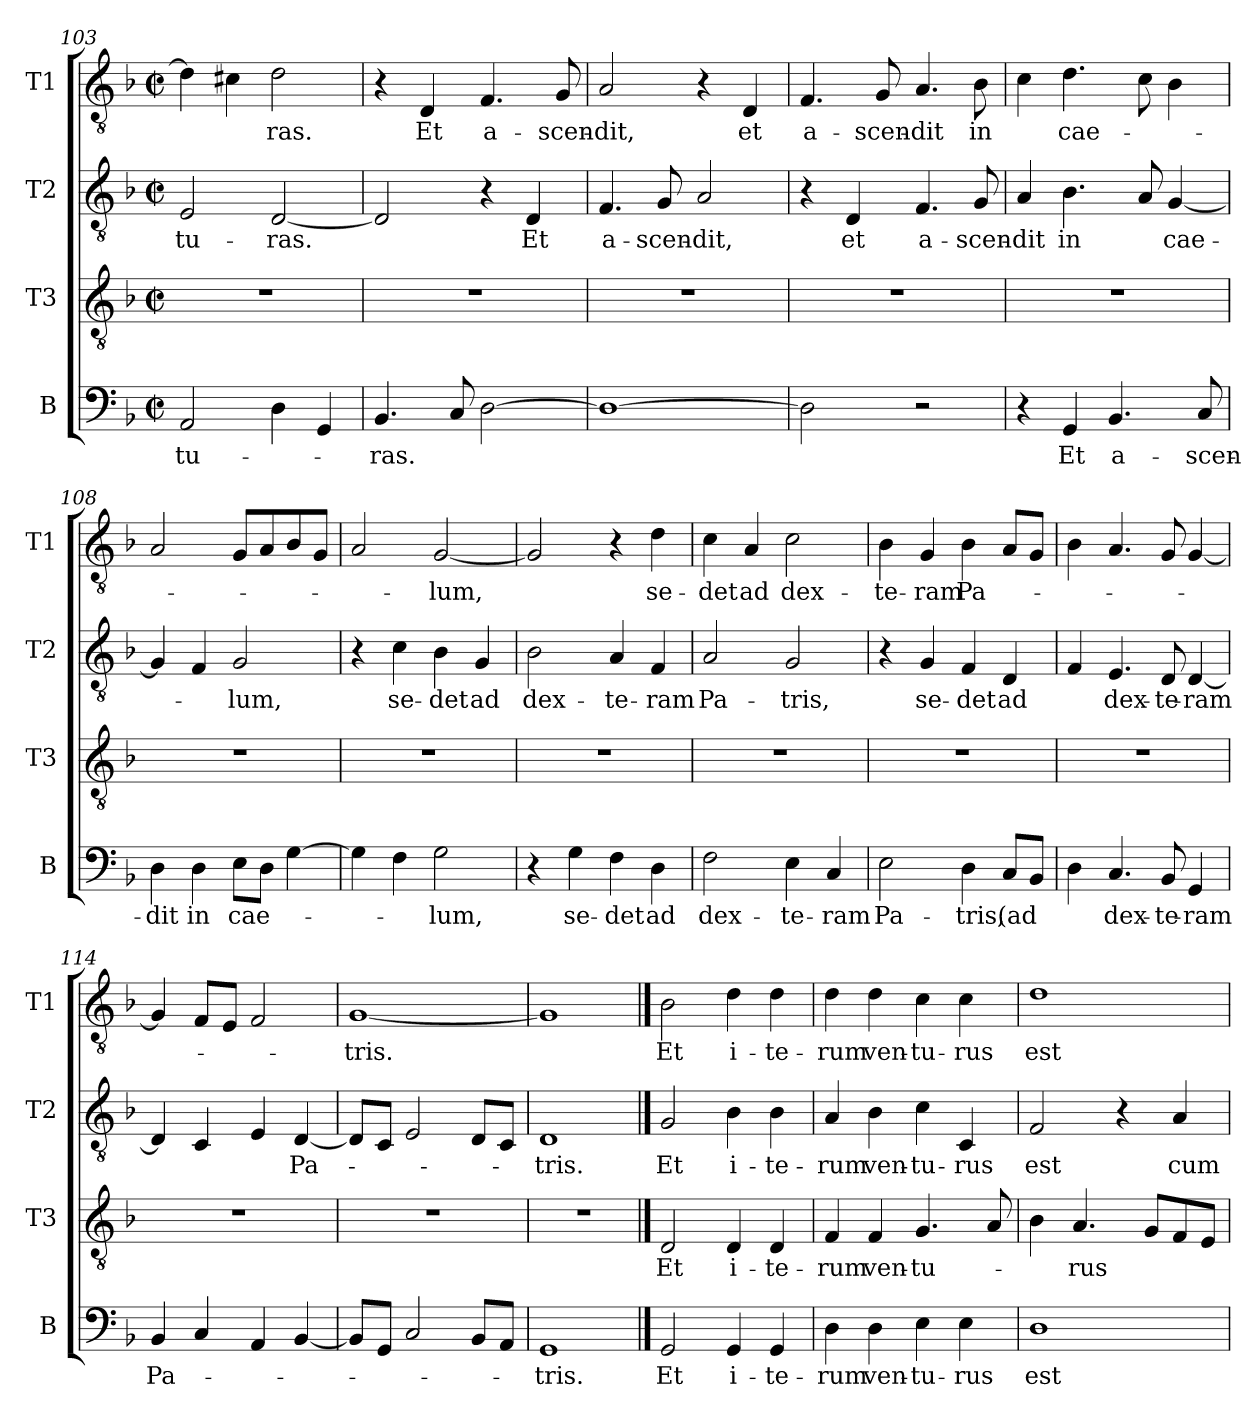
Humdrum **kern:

**kern	**text	**kern	**text	**kern	**text	**kern	**text
*part4	*part4	*part3	*part3	*part2	*part2	*part1	*part1
*staff4	*staff4	*staff3	*staff3	*staff2	*staff2	*staff1	*staff1
*I"B	*	*I"T3	*	*I"T2	*	*I"T1	*
*I'B	*	*I'T3	*	*I'T2	*	*I'T1	*
*clefF4	*	*clefGv2	*	*clefGv2	*	*clefGv2	*
*k[b-]	*	*k[b-]	*	*k[b-]	*	*k[b-]	*
*M2/2	*	*M2/2	*	*M2/2	*	*M2/2	*
*met(c|)	*	*met(c|)	*	*met(c|)	*	*met(c|)	*
=103	=103	=103	=103	=103	=103	=103	=103
!	!LO:LY:b	!	!	!	!LO:LY:b	!	!
2AA/	-tu-	1r	.	2E/	-tu-	4d\]	.
.	.	.	.	.	.	4c#X\	.
!	!	!	!	!	!LO:LY:b	!	!LO:LY:b
4D\	.	.	.	[2D/	-ras.	2d\	-ras.
4GG/	.	.	.	.	.	.	.
=104	=104	=104	=104	=104	=104	=104	=104
!	!LO:LY:b	!	!	!	!	!	!
4.BB-/	-ras.	1r	.	2D/]	.	4r	.
!	!	!	!	!	!	!	!LO:LY:b
.	.	.	.	.	.	4D/	Et
8C/	.	.	.	.	.	.	.
!	!	!	!	!	!	!	!LO:LY:b
[2D\	.	.	.	4r	.	4.F/	a-
!	!	!	!	!	!LO:LY:b	!	!
.	.	.	.	4D/	Et	.	.
!	!	!	!	!	!	!	!LO:LY:b
.	.	.	.	.	.	8G/	-scen-
=105	=105	=105	=105	=105	=105	=105	=105
!	!	!	!	!	!LO:LY:b	!	!LO:LY:b
1D_	.	1r	.	4.F/	a-	2A/	-dit,
!	!	!	!	!	!LO:LY:b	!	!
.	.	.	.	8G/	-scen-	.	.
!	!	!	!	!	!LO:LY:b	!	!
.	.	.	.	2A/	-dit,	4r	.
!	!	!	!	!	!	!	!LO:LY:b
.	.	.	.	.	.	4D/	et
!!LO:LB:g=z
=106	=106	=106	=106	=106	=106	=106	=106
!	!	!	!	!	!	!	!LO:LY:b
2D\]	.	1r	.	4r	.	4.F/	a-
!	!	!	!	!	!LO:LY:b	!	!
.	.	.	.	4D/	et	.	.
!	!	!	!	!	!	!	!LO:LY:b
.	.	.	.	.	.	8G/	-scen-
!	!	!	!	!	!LO:LY:b	!	!LO:LY:b
2r	.	.	.	4.F/	a-	4.A/	-dit
!	!	!	!	!	!LO:LY:b	!	!LO:LY:b
.	.	.	.	8G/	-scen-	8B-\	in
=107	=107	=107	=107	=107	=107	=107	=107
!	!	!	!	!	!LO:LY:b	!	!
4r	.	1r	.	4A/	-dit	4c\	.
!	!LO:LY:b	!	!	!	!LO:LY:b	!	!LO:LY:b
4GG/	Et	.	.	4.B-\	in	4.d\	cae-
!	!LO:LY:b	!	!	!	!	!	!
4.BB-/	a-	.	.	.	.	.	.
.	.	.	.	8A/	.	8c\	.
!	!	!	!	!	!LO:LY:b	!	!
.	.	.	.	[4G/	cae-	4B-\	.
!	!LO:LY:b	!	!	!	!	!	!
8C/	-scen-	.	.	.	.	.	.
=108	=108	=108	=108	=108	=108	=108	=108
!	!LO:LY:b	!	!	!	!	!	!
4D\	-dit	1r	.	4G/]	.	2A/	.
!	!LO:LY:b	!	!	!	!	!	!
4D\	in	.	.	4F/	.	.	.
!	!LO:LY:b	!	!	!	!LO:LY:b	!	!
8E\L	cae-	.	.	2G/	-lum,	8G/L	.
8D\J	.	.	.	.	.	8A/	.
[4G\	.	.	.	.	.	8B-/	.
.	.	.	.	.	.	8G/J	.
=109	=109	=109	=109	=109	=109	=109	=109
4G\]	.	1r	.	4r	.	2A/	.
!	!	!	!	!	!LO:LY:b	!	!
4F\	.	.	.	4c\	se-	.	.
!	!LO:LY:b	!	!	!	!LO:LY:b	!	!LO:LY:b
2G\	lum,	.	.	4B-\	-det	[2G/	-lum,
!	!	!	!	!	!LO:LY:b	!	!
.	.	.	.	4G/	ad	.	.
=110	=110	=110	=110	=110	=110	=110	=110
!	!	!	!	!	!LO:LY:b	!	!
4r	.	1r	.	2B-\	dex-	2G/]	.
!	!LO:LY:b	!	!	!	!	!	!
4G\	se-	.	.	.	.	.	.
!	!LO:LY:b	!	!	!	!LO:LY:b	!	!
4F\	-det	.	.	4A/	-te-	4r	.
!	!LO:LY:b	!	!	!	!LO:LY:b	!	!LO:LY:b
4D\	ad	.	.	4F/	-ram	4d\	se-
!!LO:PB:g=z
=111	=111	=111	=111	=111	=111	=111	=111
!	!LO:LY:b	!	!	!	!LO:LY:b	!	!LO:LY:b
2F\	dex-	1r	.	2A/	Pa-	4c\	-det
!	!	!	!	!	!	!	!LO:LY:b
.	.	.	.	.	.	4A/	ad
!	!LO:LY:b	!	!	!	!LO:LY:b	!	!LO:LY:b
4E\	-te-	.	.	2G/	-tris,	2c\	dex-
!	!LO:LY:b	!	!	!	!	!	!
4C/	-ram	.	.	.	.	.	.
=112	=112	=112	=112	=112	=112	=112	=112
!	!LO:LY:b	!	!	!	!	!	!LO:LY:b
2E\	Pa-	1r	.	4r	.	4B-\	-te-
!	!	!	!	!	!LO:LY:b	!	!LO:LY:b
.	.	.	.	4G/	se-	4G/	-ram
!	!LO:LY:b	!	!	!	!LO:LY:b	!	!LO:LY:b
4D\	tris,	.	.	4F/	-det	4B-\	Pa-
!	!LO:LY:b	!	!	!	!LO:LY:b	!	!
8C/L	(ad	.	.	4D/	ad	8A/L	.
8BB-/J	.	.	.	.	.	8G/J	.
=113	=113	=113	=113	=113	=113	=113	=113
4D\	.	1r	.	4F/	.	4B-\	.
!	!LO:LY:b	!	!	!	!LO:LY:b	!	!
4.C/	dex-	.	.	4.E/	dex-	4.A/	.
!	!LO:LY:b	!	!	!	!LO:LY:b	!	!
8BB-/	-te-	.	.	8D/	-te-	8G/	.
!	!LO:LY:b	!	!	!	!LO:LY:b	!	!
4GG/	-ram	.	.	[4D/	-ram	[4G/	.
=114	=114	=114	=114	=114	=114	=114	=114
!	!LO:LY:b	!	!	!	!	!	!
4BB-/	Pa-	1r	.	4D/]	.	4G/]	.
4C/	.	.	.	4C/	.	8F/L	.
.	.	.	.	.	.	8E/J	.
4AA/	.	.	.	4E/	.	2F/	.
!	!	!	!	!	!LO:LY:b	!	!
[4BB-/	.	.	.	[4D/	Pa-	.	.
=115	=115	=115	=115	=115	=115	=115	=115
*	*	*	*	*	*	*MM96	*
!	!	!	!	!	!	!	!LO:LY:b
8BB-/L]	.	1r	.	8D/L]	.	[1G	-tris.
8GG/J	.	.	.	8C/J	.	.	.
2C/	.	.	.	2E/	.	.	.
8BB-/L	.	.	.	8D/L	.	.	.
8AA/J	.	.	.	8C/J	.	.	.
!!LO:LB:g=z
=116	=116	=116	=116	=116	=116	=116	=116
!	!LO:LY:b	!	!	!	!LO:LY:b	!	!
1GG	-tris.	1r	.	1D	-tris.	1G]	.
==117	==117	==117	==117	==117	==117	==117	==117
*	*	*	*	*	*	*MM110	*
!	!LO:LY:b	!	!LO:LY:b	!	!LO:LY:b	!	!LO:LY:b
2GG/	Et	2D/	Et	2G/	Et	2B-\	Et
!	!LO:LY:b	!	!LO:LY:b	!	!LO:LY:b	!	!LO:LY:b
4GG/	i-	4D/	i-	4B-\	i-	4d\	i-
!	!LO:LY:b	!	!LO:LY:b	!	!LO:LY:b	!	!LO:LY:b
4GG/	-te-	4D/	-te-	4B-\	-te-	4d\	-te-
=118	=118	=118	=118	=118	=118	=118	=118
!	!LO:LY:b	!	!LO:LY:b	!	!LO:LY:b	!	!LO:LY:b
4D\	-rum	4F/	-rum	4A/	-rum	4d\	-rum
!	!LO:LY:b	!	!LO:LY:b	!	!LO:LY:b	!	!LO:LY:b
4D\	ven-	4F/	ven-	4B-\	ven-	4d\	ven-
!	!LO:LY:b	!	!LO:LY:b	!	!LO:LY:b	!	!LO:LY:b
4E\	-tu-	4.G/	-tu-	4c\	-tu-	4c\	-tu-
!	!LO:LY:b	!	!	!	!LO:LY:b	!	!LO:LY:b
4E\	-rus	.	.	4C/	-rus	4c\	-rus
.	.	8A/	.	.	.	.	.
=119	=119	=119	=119	=119	=119	=119	=119
!	!LO:LY:b	!	!	!	!LO:LY:b	!	!LO:LY:b
1D	est	4B-\	.	2F/	est	1d	est
!	!	!	!LO:LY:b	!	!	!	!
.	.	4.A/	-rus	.	.	.	.
.	.	.	.	4r	.	.	.
.	.	8G/L	.	.	.	.	.
!	!	!	!	!	!LO:LY:b	!	!
.	.	8F/	.	4A/	cum	.	.
.	.	8E/J	.	.	.	.	.
=	=	=	=	=	=	=	=
*-	*-	*-	*-	*-	*-	*-	*-
